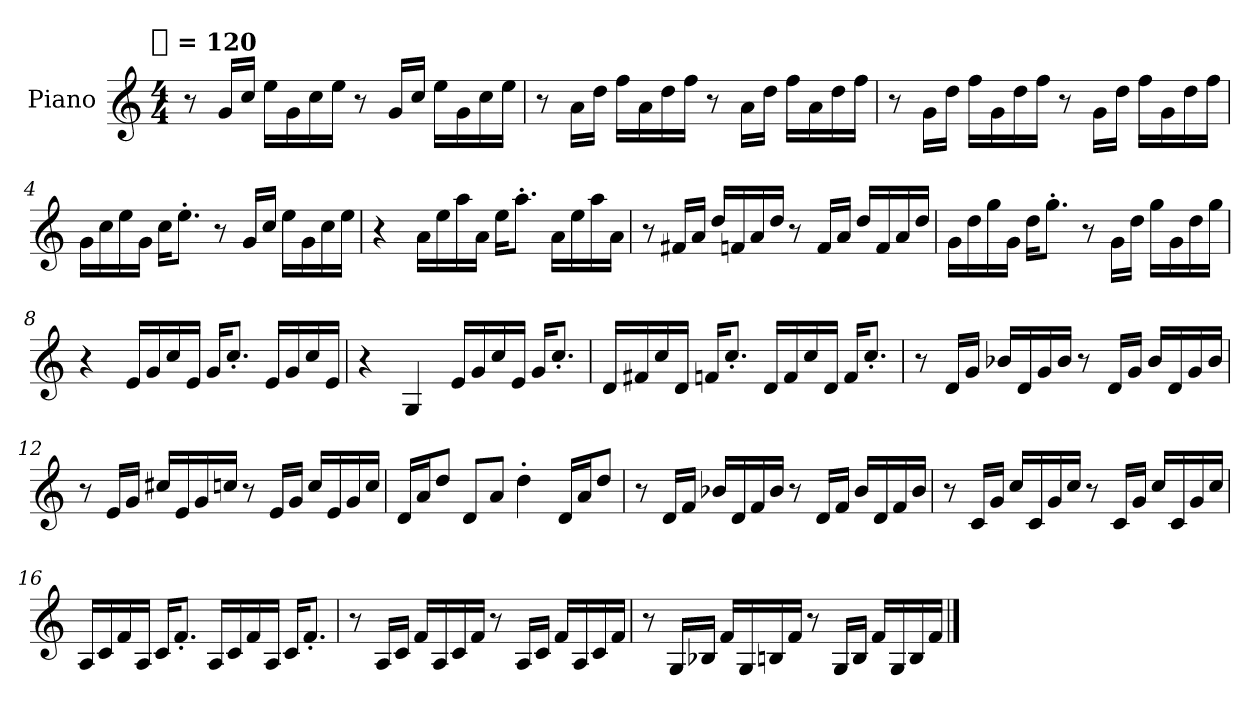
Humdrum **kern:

**kern
*part1
*staff1
*I"Piano
*I'Pno.
*clefG2
!!LO:TX:omd:t=[quarter] = 120
*M4/4
*MM120
=1
8r
16gLL
16ccJJ
16eeLL
16g
16cc
16eeJJ
8r
16gLL
16ccJJ
16eeLL
16g
16cc
16eeJJ
=2
8r
16aLL
16ddJJ
16ffLL
16a
16dd
16ffJJ
8r
16aLL
16ddJJ
16ffLL
16a
16dd
16ffJJ
=3
8r
16gLL
16ddJJ
16ffLL
16g
16dd
16ffJJ
8r
16gLL
16ddJJ
16ffLL
16g
16dd
16ffJJ
!!LO:LB:g=z
=4
16gLL
16cc
16ee
16gJJ
16ccKL
8.ee'J
8r
16gLL
16ccJJ
16eeLL
16g
16cc
16eeJJ
=5
4r
16aLL
16ee
16aa
16aJJ
16eeKL
8.aa'J
16aLL
16ee
16aa
16aJJ
=6
8r
16f#XLL
16aJJ
16ddLL
16fn
16a
16ddJJ
8r
16fLL
16aJJ
16ddLL
16f
16a
16ddJJ
!!LO:LB:g=z
=7
16gLL
16dd
16gg
16gJJ
16ddKL
8.gg'J
8r
16gLL
16ddJJ
16ggLL
16g
16dd
16ggJJ
=8
4r
16eLL
16g
16cc
16eJJ
16gKL
8.cc'J
16eLL
16g
16cc
16eJJ
=9
4r
4G
16eLL
16g
16cc
16eJJ
16gKL
8.cc'J
!!LO:LB:g=z
=10
16dLL
16f#X
16cc
16dJJ
16fnKL
8.cc'J
16dLL
16f
16cc
16dJJ
16fKL
8.cc'J
=11
8r
16dLL
16gJJ
16b-XLL
16d
16g
16b-JJ
8r
16dLL
16gJJ
16b-LL
16d
16g
16b-JJ
=12
8r
16eLL
16gJJ
16cc#XLL
16e
16g
16ccnJJ
8r
16eLL
16gJJ
16ccLL
16e
16g
16ccJJ
!!LO:LB:g=z
=13
16dLL
16aJ
8ddJ
8dL
8aJ
4dd'
16dLL
16aJ
8ddJ
=14
8r
16dLL
16fJJ
16b-XLL
16d
16f
16b-JJ
8r
16dLL
16fJJ
16b-LL
16d
16f
16b-JJ
=15
8r
16cLL
16gJJ
16ccLL
16c
16g
16ccJJ
8r
16cLL
16gJJ
16ccLL
16c
16g
16ccJJ
!!LO:LB:g=z
=16
16ALL
16c
16f
16AJJ
16cKL
8.f'J
16ALL
16c
16f
16AJJ
16cKL
8.f'J
=17
8r
16ALL
16cJJ
16fLL
16A
16c
16fJJ
8r
16ALL
16cJJ
16fLL
16A
16c
16fJJ
=18
8r
16GLL
16B-XJJ
16fLL
16G
16Bn
16fJJ
8r
16GLL
16BJJ
16fLL
16G
16B
16fJJ
==
*-
